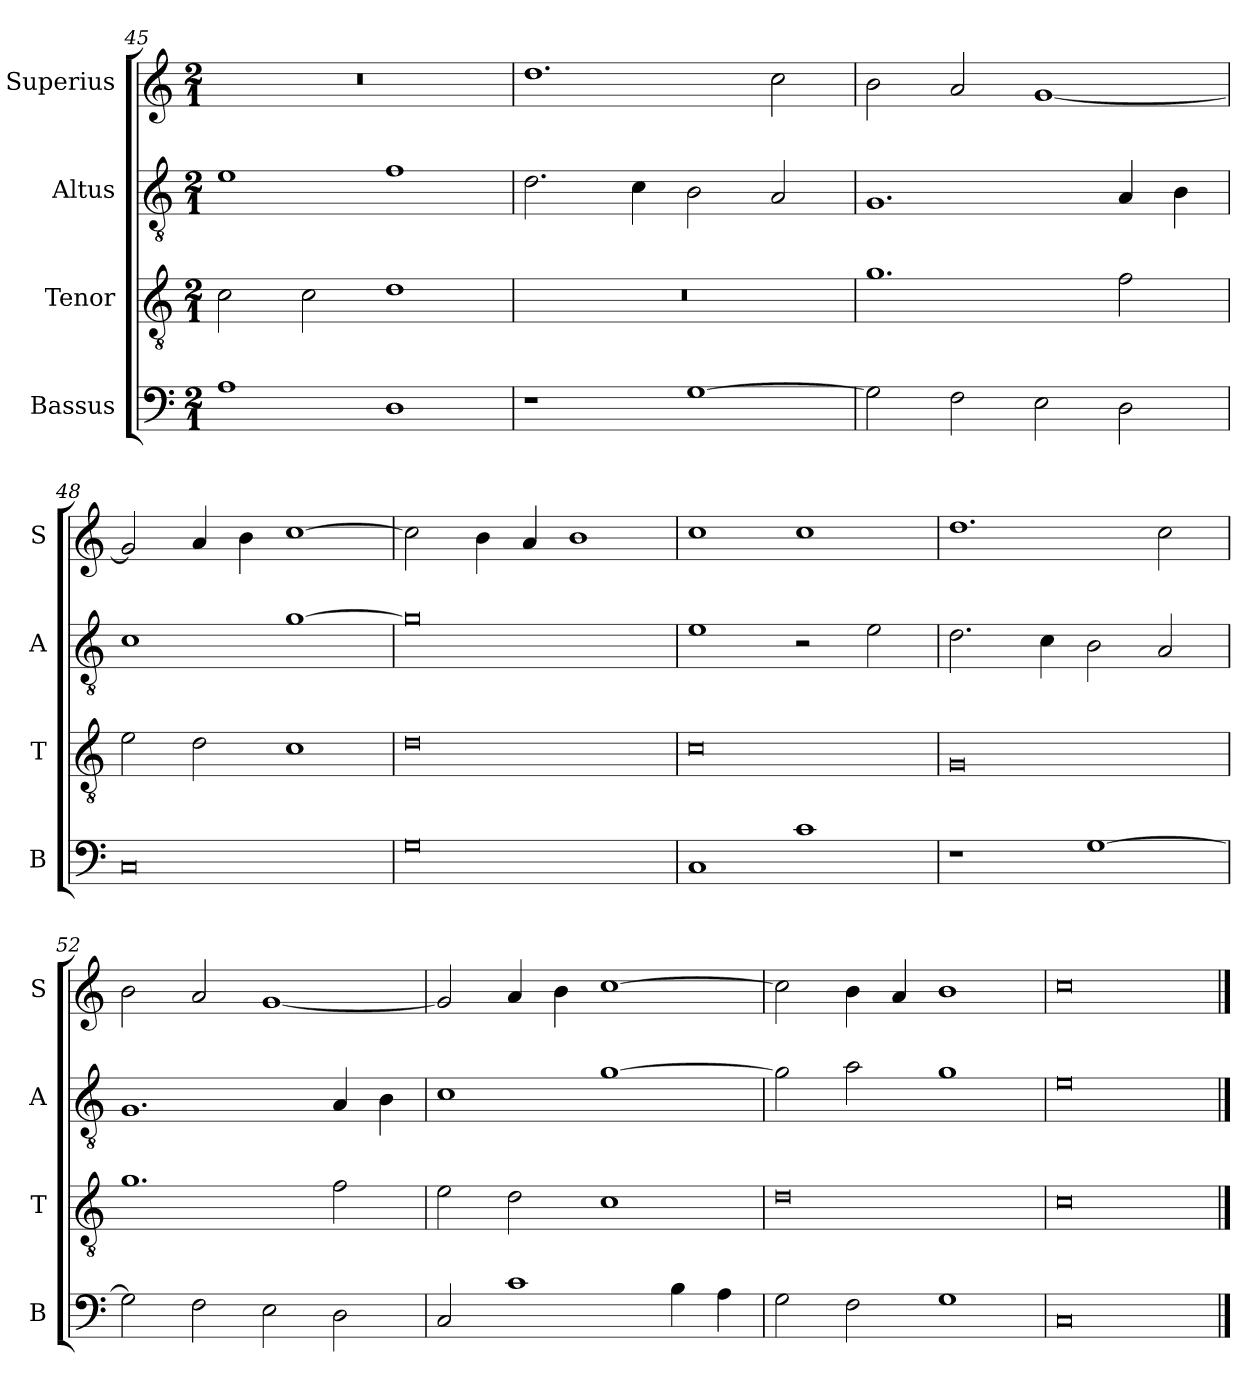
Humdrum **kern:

**kern	**kern	**kern	**kern
*part4	*part3	*part2	*part1
*staff4	*staff3	*staff2	*staff1
*I"Bassus	*I"Tenor	*I"Altus	*I"Superius
*I'B	*I'T	*I'A	*I'S
*clefF4	*clefGv2	*clefGv2	*clefG2
*k[]	*k[]	*k[]	*k[]
*M2/1	*M2/1	*M2/1	*M2/1
=45	=45	=45	=45
1A	2c\	1e	0r
.	2c\	.	.
1D	1d	1f	.
=46	=46	=46	=46
1r	0r	2.d\	1.dd
.	.	4c\	.
[1G	.	2B\	.
.	.	2A/	2cc\
=47	=47	=47	=47
2G\]	1.g	1.G	2b\
2F\	.	.	2a/
2E\	.	.	[1g
2D\	2f\	4A/	.
.	.	4B\	.
=48	=48	=48	=48
0C	2e\	1c	2g/]
.	2d\	.	4a/
.	.	.	4b\
.	1c	[1g	[1cc
=49	=49	=49	=49
0G	0d	0g]	2cc\]
.	.	.	4b\
.	.	.	4a/
.	.	.	1b
=50	=50	=50	=50
1C	0c	1e	1cc
1c	.	2r	1cc
.	.	2e\	.
=51	=51	=51	=51
1r	0G	2.d\	1.dd
.	.	4c\	.
[1G	.	2B\	.
.	.	2A/	2cc\
=52	=52	=52	=52
2G\]	1.g	1.G	2b\
2F\	.	.	2a/
2E\	.	.	[1g
2D\	2f\	4A/	.
.	.	4B\	.
=53	=53	=53	=53
2C/	2e\	1c	2g/]
1c	2d\	.	4a/
.	.	.	4b\
.	1c	[1g	[1cc
4B\	.	.	.
4A\	.	.	.
=54	=54	=54	=54
2G\	0d	2g\]	2cc\]
2F\	.	2a\	4b\
.	.	.	4a/
1G	.	1g	1b
=55	=55	=55	=55
0C	0c	0e	0cc
==	==	==	==
*-	*-	*-	*-
